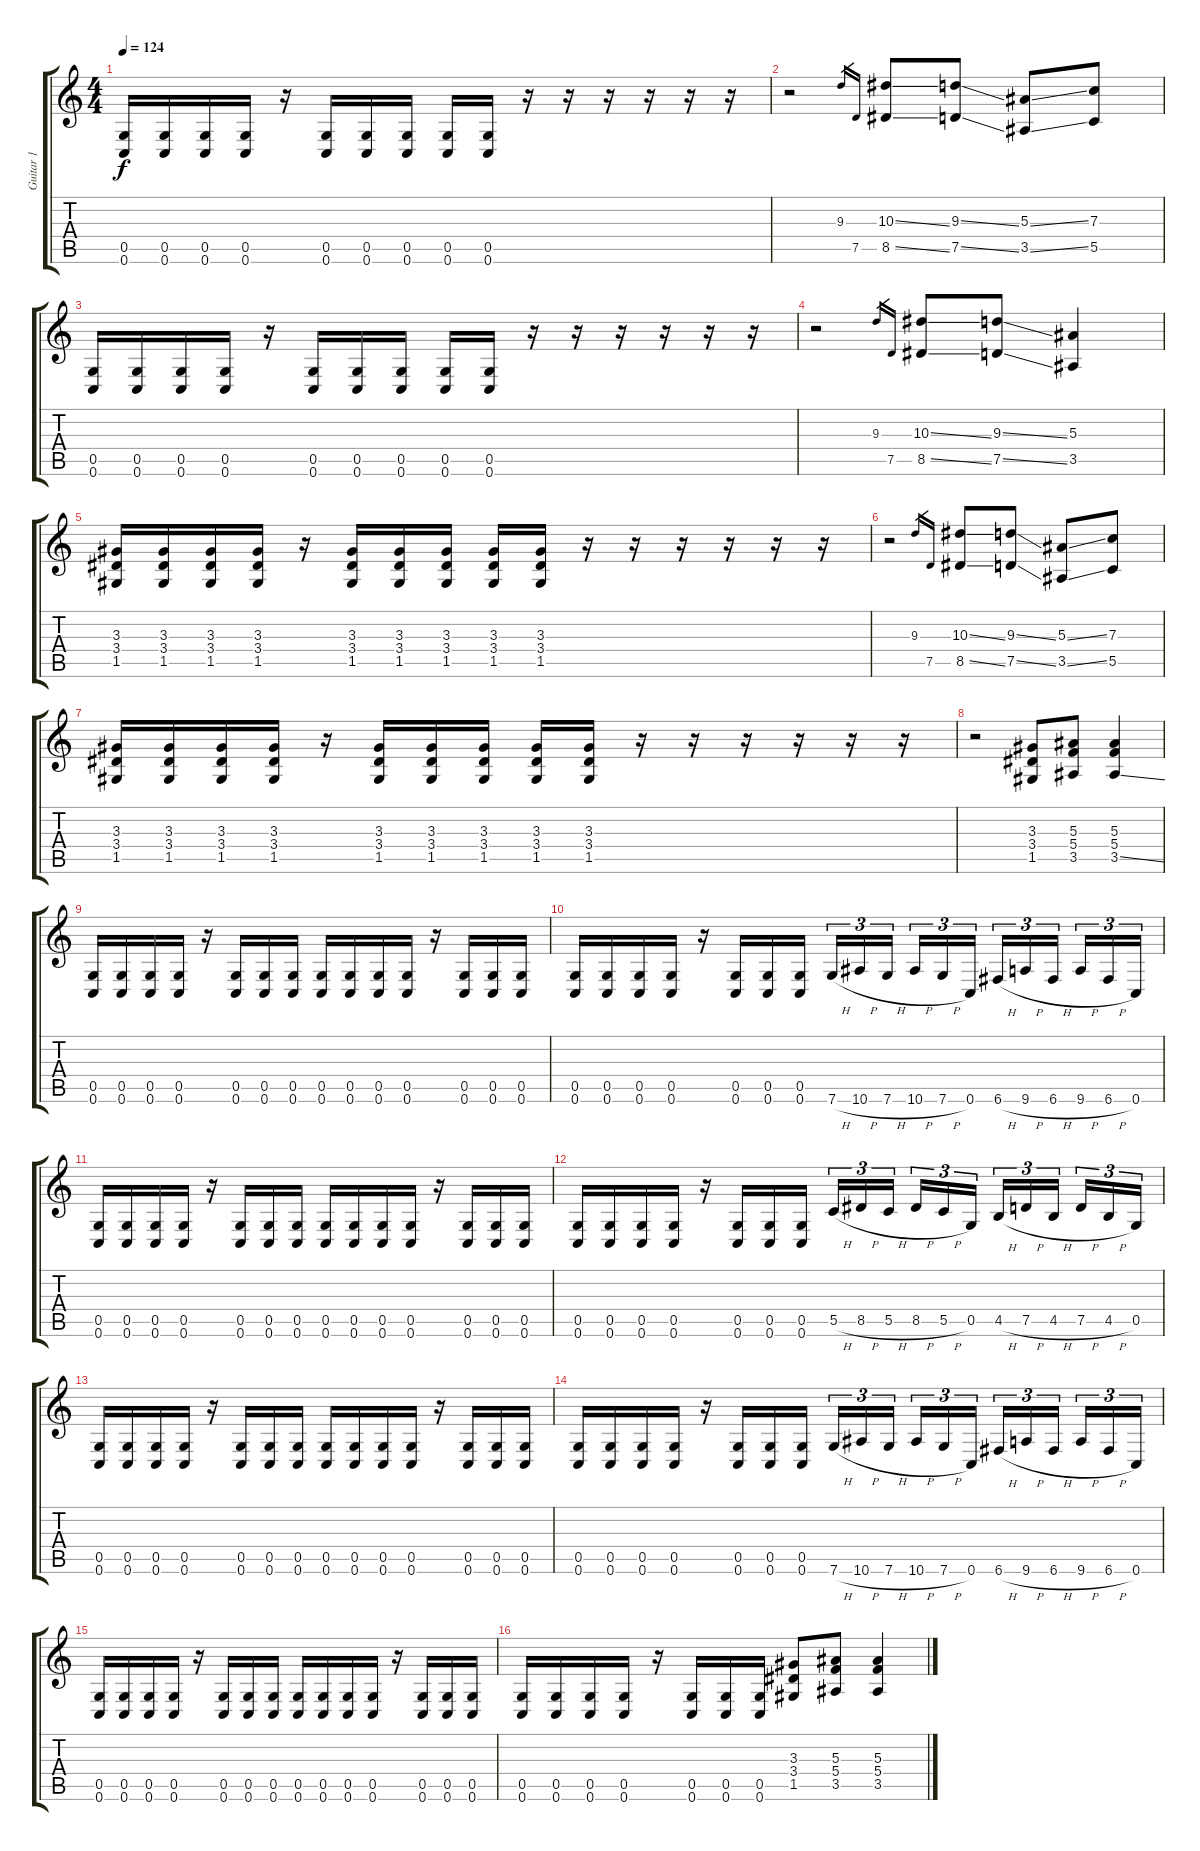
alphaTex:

\track ("Guitar 1" "Guitar 1") {instrument distortionguitar}
\staff {score tabs}
\tuning (D4 A3 F3 C3 G2 C2) {hide}
\ts (4 4)
\tempo 124
\clef g2
\ks c
(0.5 0.6).16{dy f} (0.5 0.6).16 (0.5 0.6).16 (0.5 0.6).16 r.16 (0.5 0.6).16 (0.5 0.6).16 (0.5 0.6).16 (0.5 0.6).16 (0.5 0.6).16 r.16 r.16 r.16 r.16 r.16 r.16 |
r.2 9.3.16{gr} 7.5.16{gr} (10.3{ss} 8.5{ss}).8 (9.3{ss} 7.5{ss}).8 (5.3{ss} 3.5{ss}).8 (7.3 5.5).8 |
(0.5 0.6).16 (0.5 0.6).16 (0.5 0.6).16 (0.5 0.6).16 r.16 (0.5 0.6).16 (0.5 0.6).16 (0.5 0.6).16 (0.5 0.6).16 (0.5 0.6).16 r.16 r.16 r.16 r.16 r.16 r.16 |
r.2 9.3.16{gr} 7.5.16{gr} (10.3{ss} 8.5{ss}).8 (9.3{ss} 7.5{ss}).8 (5.3 3.5).4 |
(3.3 3.4 1.5).16 (3.3 3.4 1.5).16 (3.3 3.4 1.5).16 (3.3 3.4 1.5).16 r.16 (3.3 3.4 1.5).16 (3.3 3.4 1.5).16 (3.3 3.4 1.5).16 (3.3 3.4 1.5).16 (3.3 3.4 1.5).16 r.16 r.16 r.16 r.16 r.16 r.16 |
r.2 9.3.16{gr} 7.5.16{gr} (10.3{ss} 8.5{ss}).8 (9.3{ss} 7.5{ss}).8 (5.3{ss} 3.5{ss}).8 (7.3 5.5).8 |
(3.3 3.4 1.5).16 (3.3 3.4 1.5).16 (3.3 3.4 1.5).16 (3.3 3.4 1.5).16 r.16 (3.3 3.4 1.5).16 (3.3 3.4 1.5).16 (3.3 3.4 1.5).16 (3.3 3.4 1.5).16 (3.3 3.4 1.5).16 r.16 r.16 r.16 r.16 r.16 r.16 |
r.2 (3.3 3.4 1.5).8 (5.3 5.4 3.5).8 (5.3 5.4 3.5{ss}).4 |
(0.5 0.6).16 (0.5 0.6).16 (0.5 0.6).16 (0.5 0.6).16 r.16 (0.5 0.6).16 (0.5 0.6).16 (0.5 0.6).16 (0.5 0.6).16 (0.5 0.6).16 (0.5 0.6).16 (0.5 0.6).16 r.16 (0.5 0.6).16 (0.5 0.6).16 (0.5 0.6).16 |
(0.5 0.6).16 (0.5 0.6).16 (0.5 0.6).16 (0.5 0.6).16 r.16 (0.5 0.6).16 (0.5 0.6).16 (0.5 0.6).16 7.6{h}.16{tu (3 2)} 10.6{h}.16{tu (3 2)} 7.6{h}.16{tu (3 2) beam splitsecondary} 10.6{h}.16{tu (3 2)} 7.6{h}.16{tu (3 2)} 0.6.16{tu (3 2)} 6.6{h}.16{tu (3 2)} 9.6{h}.16{tu (3 2)} 6.6{h}.16{tu (3 2) beam splitsecondary} 9.6{h}.16{tu (3 2)} 6.6{h}.16{tu (3 2)} 0.6.16{tu (3 2)} |
(0.5 0.6).16 (0.5 0.6).16 (0.5 0.6).16 (0.5 0.6).16 r.16 (0.5 0.6).16 (0.5 0.6).16 (0.5 0.6).16 (0.5 0.6).16 (0.5 0.6).16 (0.5 0.6).16 (0.5 0.6).16 r.16 (0.5 0.6).16 (0.5 0.6).16 (0.5 0.6).16 |
(0.5 0.6).16 (0.5 0.6).16 (0.5 0.6).16 (0.5 0.6).16 r.16 (0.5 0.6).16 (0.5 0.6).16 (0.5 0.6).16 5.5{h}.16{tu (3 2)} 8.5{h}.16{tu (3 2)} 5.5{h}.16{tu (3 2) beam splitsecondary} 8.5{h}.16{tu (3 2)} 5.5{h}.16{tu (3 2)} 0.5.16{tu (3 2)} 4.5{h}.16{tu (3 2)} 7.5{h}.16{tu (3 2)} 4.5{h}.16{tu (3 2) beam splitsecondary} 7.5{h}.16{tu (3 2)} 4.5{h}.16{tu (3 2)} 0.5.16{tu (3 2)} |
(0.5 0.6).16 (0.5 0.6).16 (0.5 0.6).16 (0.5 0.6).16 r.16 (0.5 0.6).16 (0.5 0.6).16 (0.5 0.6).16 (0.5 0.6).16 (0.5 0.6).16 (0.5 0.6).16 (0.5 0.6).16 r.16 (0.5 0.6).16 (0.5 0.6).16 (0.5 0.6).16 |
(0.5 0.6).16 (0.5 0.6).16 (0.5 0.6).16 (0.5 0.6).16 r.16 (0.5 0.6).16 (0.5 0.6).16 (0.5 0.6).16 7.6{h}.16{tu (3 2)} 10.6{h}.16{tu (3 2)} 7.6{h}.16{tu (3 2) beam splitsecondary} 10.6{h}.16{tu (3 2)} 7.6{h}.16{tu (3 2)} 0.6.16{tu (3 2)} 6.6{h}.16{tu (3 2)} 9.6{h}.16{tu (3 2)} 6.6{h}.16{tu (3 2) beam splitsecondary} 9.6{h}.16{tu (3 2)} 6.6{h}.16{tu (3 2)} 0.6.16{tu (3 2)} |
(0.5 0.6).16 (0.5 0.6).16 (0.5 0.6).16 (0.5 0.6).16 r.16 (0.5 0.6).16 (0.5 0.6).16 (0.5 0.6).16 (0.5 0.6).16 (0.5 0.6).16 (0.5 0.6).16 (0.5 0.6).16 r.16 (0.5 0.6).16 (0.5 0.6).16 (0.5 0.6).16 |
(0.5 0.6).16 (0.5 0.6).16 (0.5 0.6).16 (0.5 0.6).16 r.16 (0.5 0.6).16 (0.5 0.6).16 (0.5 0.6).16 (3.3 3.4 1.5).8 (5.3 5.4 3.5).8 (5.3 5.4{ss} 3.5{ss}).4
